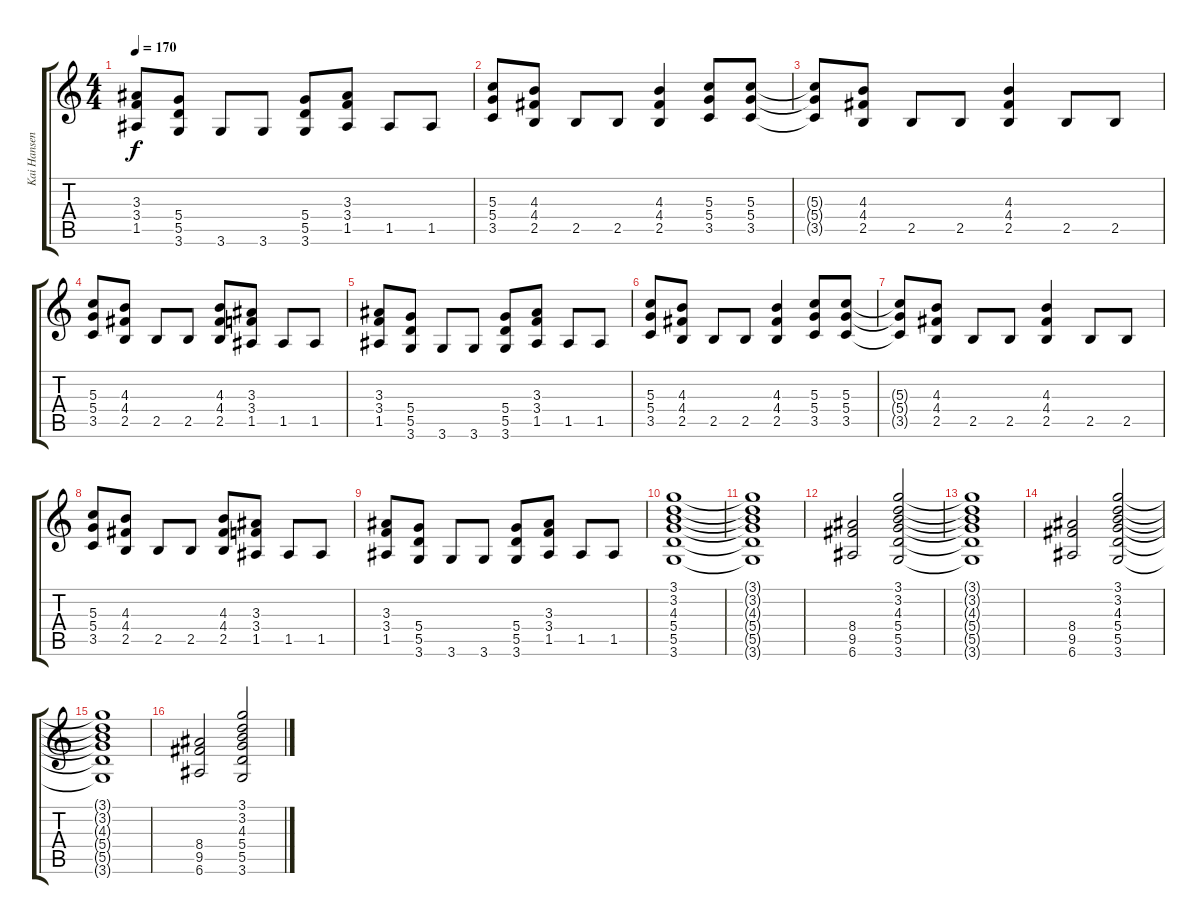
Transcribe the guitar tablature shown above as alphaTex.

\track ("Kai Hansen" "Kai Hansen") {instrument distortionguitar}
\staff {score tabs}
\tuning (E4 B3 G3 D3 A2 E2) {hide}
\ts (4 4)
\tempo 170
\clef g2
\ks c
(3.3 3.4 1.5).8{dy f instrument distortionguitar} (5.4 5.5 3.6).8 3.6.8{instrument electricguitarmuted} 3.6.8 (5.4 5.5 3.6).8{instrument distortionguitar} (3.3 3.4 1.5).8 1.5.8{instrument electricguitarmuted} 1.5.8 |
(5.3 5.4 3.5).8{instrument distortionguitar} (4.3 4.4 2.5).8 2.5.8{instrument electricguitarmuted} 2.5.8 (4.3 4.4 2.5).4{instrument distortionguitar} (5.3 5.4 3.5).8{instrument electricguitarmuted} (5.3 5.4 3.5).8{instrument distortionguitar} |
(5.3{t} 5.4{t} 3.5{t}).8 (4.3 4.4 2.5).8 2.5.8{instrument electricguitarmuted} 2.5.8 (4.3 4.4 2.5).4{instrument distortionguitar} 2.5.8{instrument electricguitarmuted} 2.5.8 |
(5.3 5.4 3.5).8{instrument distortionguitar} (4.3 4.4 2.5).8 2.5.8{instrument electricguitarmuted} 2.5.8 (4.3 4.4 2.5).8{instrument distortionguitar} (3.3 3.4 1.5).8 1.5.8{instrument electricguitarmuted} 1.5.8 |
(3.3 3.4 1.5).8{instrument distortionguitar} (5.4 5.5 3.6).8 3.6.8{instrument electricguitarmuted} 3.6.8 (5.4 5.5 3.6).8{instrument distortionguitar} (3.3 3.4 1.5).8 1.5.8{instrument electricguitarmuted} 1.5.8 |
(5.3 5.4 3.5).8{instrument distortionguitar} (4.3 4.4 2.5).8 2.5.8{instrument electricguitarmuted} 2.5.8 (4.3 4.4 2.5).4{instrument distortionguitar} (5.3 5.4 3.5).8{instrument electricguitarmuted} (5.3 5.4 3.5).8{instrument distortionguitar} |
(5.3{t} 5.4{t} 3.5{t}).8 (4.3 4.4 2.5).8 2.5.8{instrument electricguitarmuted} 2.5.8 (4.3 4.4 2.5).4{instrument distortionguitar} 2.5.8{instrument electricguitarmuted} 2.5.8 |
(5.3 5.4 3.5).8{instrument distortionguitar} (4.3 4.4 2.5).8 2.5.8{instrument electricguitarmuted} 2.5.8 (4.3 4.4 2.5).8{instrument distortionguitar} (3.3 3.4 1.5).8 1.5.8{instrument electricguitarmuted} 1.5.8 |
(3.3 3.4 1.5).8{instrument distortionguitar} (5.4 5.5 3.6).8 3.6.8{instrument electricguitarmuted} 3.6.8 (5.4 5.5 3.6).8{instrument distortionguitar} (3.3 3.4 1.5).8 1.5.8{instrument electricguitarmuted} 1.5.8 |
(3.1 3.2 4.3 5.4 5.5 3.6).1{instrument distortionguitar} |
(3.1{t} 3.2{t} 4.3{t} 5.4{t} 5.5{t} 3.6{t}).1 |
(8.4 9.5 6.6).2 (3.1 3.2 4.3 5.4 5.5 3.6).2 |
(3.1{t} 3.2{t} 4.3{t} 5.4{t} 5.5{t} 3.6{t}).1 |
(8.4 9.5 6.6).2 (3.1 3.2 4.3 5.4 5.5 3.6).2 |
(3.1{t} 3.2{t} 4.3{t} 5.4{t} 5.5{t} 3.6{t}).1 |
(8.4 9.5 6.6).2 (3.1 3.2 4.3 5.4 5.5 3.6).2
